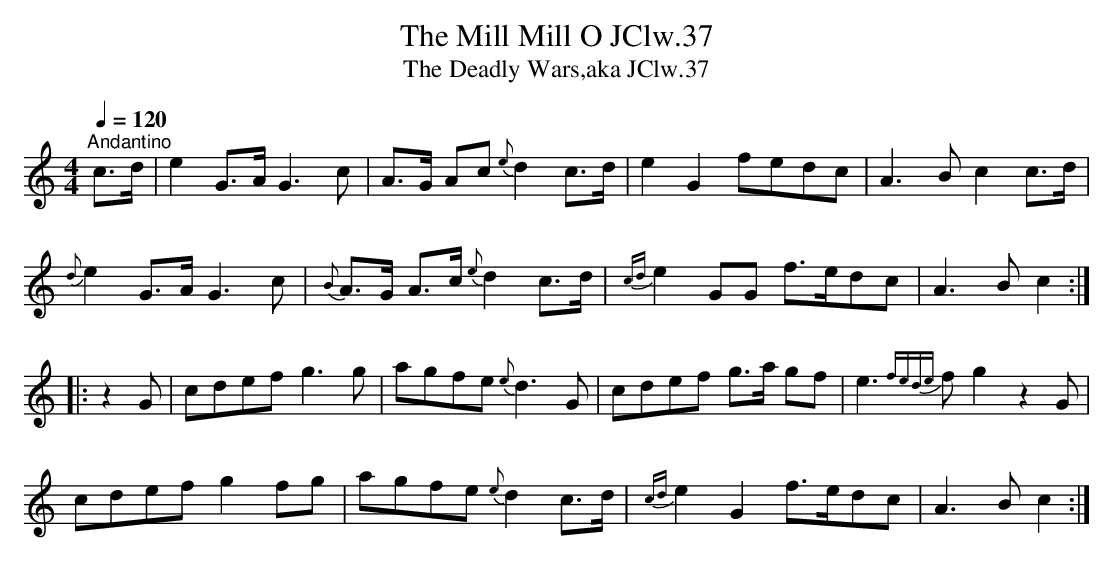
X:1
T:Mill Mill O JClw.37, The
T:Deadly Wars,aka JClw.37, The
M:4/4
L:1/8
Q:1/4=120
K:C
"^Andantino"c>d|e2G>AG3c|A>G Ac{e}d2 c>d|e2G2fedc|A3Bc2c>d|
{d}e2G>AG3c|{B}A>G A>c{e}d2c>d|{cd}e2GG f>edc|A3Bc2:|
|:z2G|cdefg3g|agfe{e}d3G|cdef g>a gf|e3{fede}fg2z2G|
cdefg2fg|agfe{e}d2c>d|{cd}e2G2f>edc|A3Bc2:|
